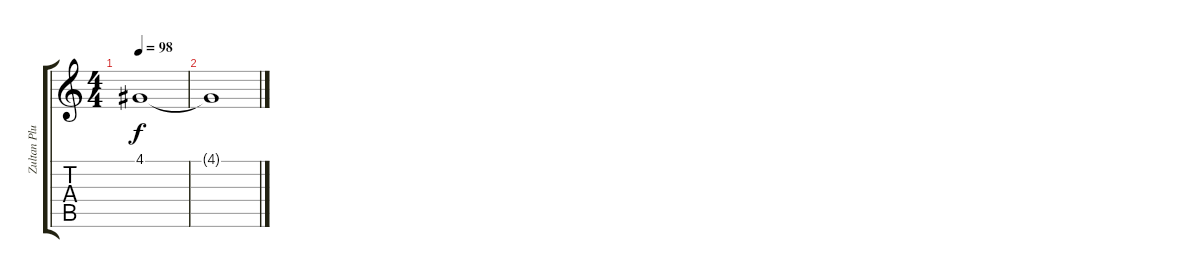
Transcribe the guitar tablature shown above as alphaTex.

\track ("Zultan Pluto (Keyboard)" "Zultan Plu") {instrument electricpiano1}
\staff {score tabs}
\tuning (E4 B3 G3 D3 A2 E2) {hide}
\ts (4 4)
\tempo 98
\clef g2
\ks c
4.1{t}.1{dy f} |
4.1{t}.1
